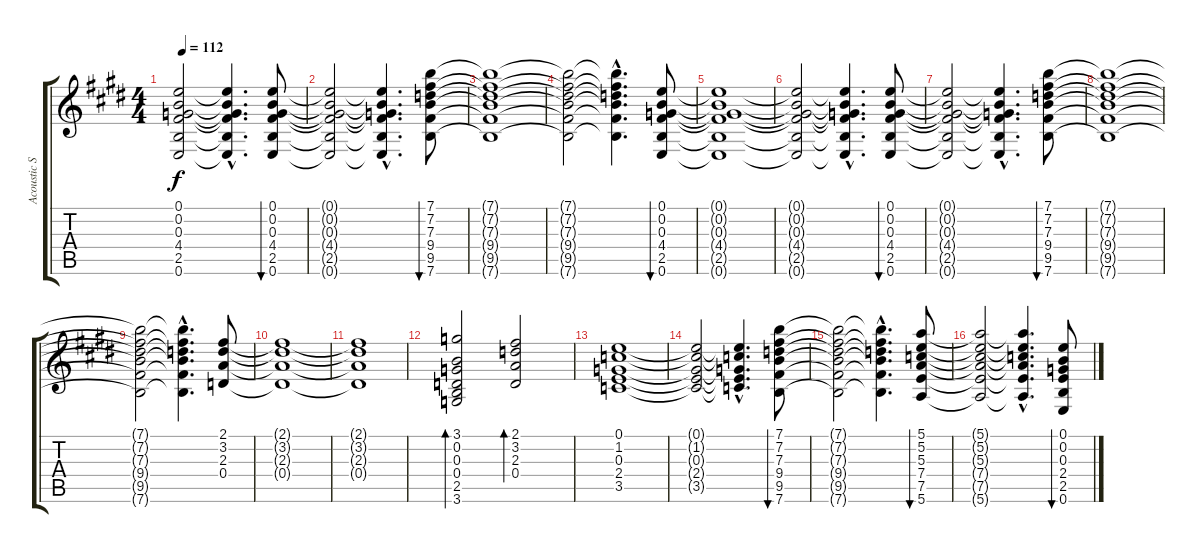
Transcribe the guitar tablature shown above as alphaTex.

\track ("Acoustic Steel String Guitar 2" "Acoustic S") {instrument acousticguitarsteel}
\staff {score tabs}
\tuning (E4 B3 G3 D3 A2 E2) {hide}
\ts (4 4)
\tempo 112
\clef g2
\ks e
(0.1{t} 0.2{t} 0.3{t} 4.4{t} 2.5{t} 0.6{t}).2{dy f} (0.1{hac t} 0.2{hac t} 0.3{hac t} 4.4{hac t} 2.5{hac t} 0.6{hac t}).4{d} (0.1 0.2 0.3 4.4 2.5 0.6).8{bu 240} |
(0.1{t} 0.2{t} 0.3{t} 4.4{t} 2.5{t} 0.6{t}).2 (0.1{hac t} 0.2{hac t} 0.3{hac t} 4.4{hac t} 2.5{hac t} 0.6{hac t}).4{d} (7.1 7.2 7.3 9.4 9.5 7.6).8{bu 240} |
(7.1{t} 7.2{t} 7.3{t} 9.4{t} 9.5{t} 7.6{t}).1 |
(7.1{t} 7.2{t} 7.3{t} 9.4{t} 9.5{t} 7.6{t}).2 (7.1{hac t} 7.2{hac t} 7.3{hac t} 9.4{hac t} 9.5{hac t} 7.6{hac t}).4{d} (0.1 0.2 0.3 4.4 2.5 0.6).8{bu 240} |
(0.1{t} 0.2{t} 0.3{t} 4.4{t} 2.5{t} 0.6{t}).1 |
(0.1{t} 0.2{t} 0.3{t} 4.4{t} 2.5{t} 0.6{t}).2 (0.1{hac t} 0.2{hac t} 0.3{hac t} 4.4{hac t} 2.5{hac t} 0.6{hac t}).4{d} (0.1 0.2 0.3 4.4 2.5 0.6).8{bu 240} |
(0.1{t} 0.2{t} 0.3{t} 4.4{t} 2.5{t} 0.6{t}).2 (0.1{hac t} 0.2{hac t} 0.3{hac t} 4.4{hac t} 2.5{hac t} 0.6{hac t}).4{d} (7.1 7.2 7.3 9.4 9.5 7.6).8{bu 240} |
(7.1{t} 7.2{t} 7.3{t} 9.4{t} 9.5{t} 7.6{t}).1 |
(7.1{t} 7.2{t} 7.3{t} 9.4{t} 9.5{t} 7.6{t}).2 (7.1{hac t} 7.2{hac t} 7.3{hac t} 9.4{hac t} 9.5{hac t} 7.6{hac t}).4{d} (2.1 3.2 2.3 0.4).8 |
(2.1{t} 3.2{t} 2.3{t} 0.4{t}).1 |
(2.1{t} 3.2{t} 2.3{t} 0.4{t}).1 |
(3.1 0.2 0.3 0.4 2.5 3.6).2{bd 60} (2.1 3.2 2.3 0.4).2{bd 60} |
(0.1 1.2 0.3 2.4 3.5).1 |
(0.1{t} 1.2{t} 0.3{t} 2.4{t} 3.5{t}).2 (0.1{hac t} 1.2{hac t} 0.3{hac t} 2.4{hac t} 3.5{hac t}).4{d} (7.1 7.2 7.3 9.4 9.5 7.6).8{bu 240} |
(7.1{t} 7.2{t} 7.3{t} 9.4{t} 9.5{t} 7.6{t}).2 (7.1{hac t} 7.2{hac t} 7.3{hac t} 9.4{hac t} 9.5{hac t} 7.6{hac t}).4{d} (5.1 5.2 5.3 7.4 7.5 5.6).8{bu 240} |
(5.1{t} 5.2{t} 5.3{t} 7.4{t} 7.5{t} 5.6{t}).2 (5.1{hac t} 5.2{hac t} 5.3{hac t} 7.4{hac t} 7.5{hac t} 5.6{hac t}).4{d} (0.1 0.2 0.3 2.4 2.5 0.6).8{bu 240}
